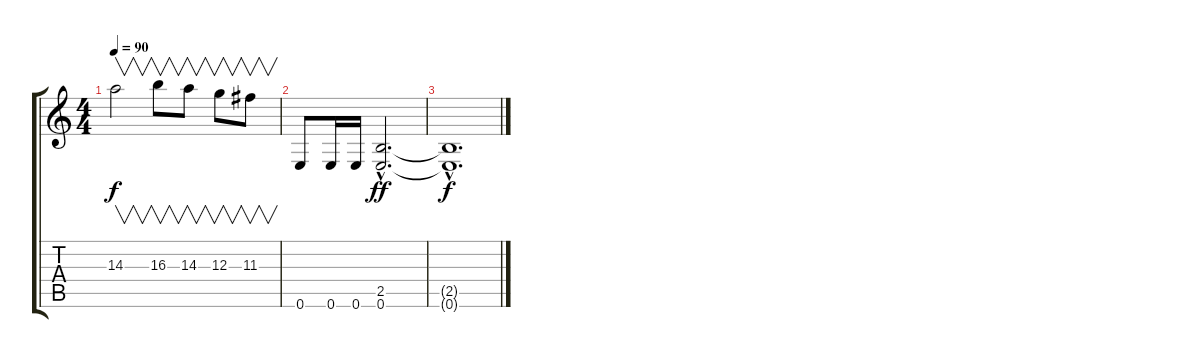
\track "" {instrument distortionguitar}
\staff {score tabs}
\tuning (E4 B3 G3 D3 A2 E2) {hide}
\ts (4 4)
\tempo 90
\clef g2
\ks c
14.3.2{v dy f} 16.3.8{v} 14.3.8{v} 12.3.8{v} 11.3.8{v} |
0.6.8 0.6.16 0.6.16 (2.5{hac} 0.6{hac}).2{d dy ff} |
(2.5{hac t} 0.6{hac t}).1{d dy f}
